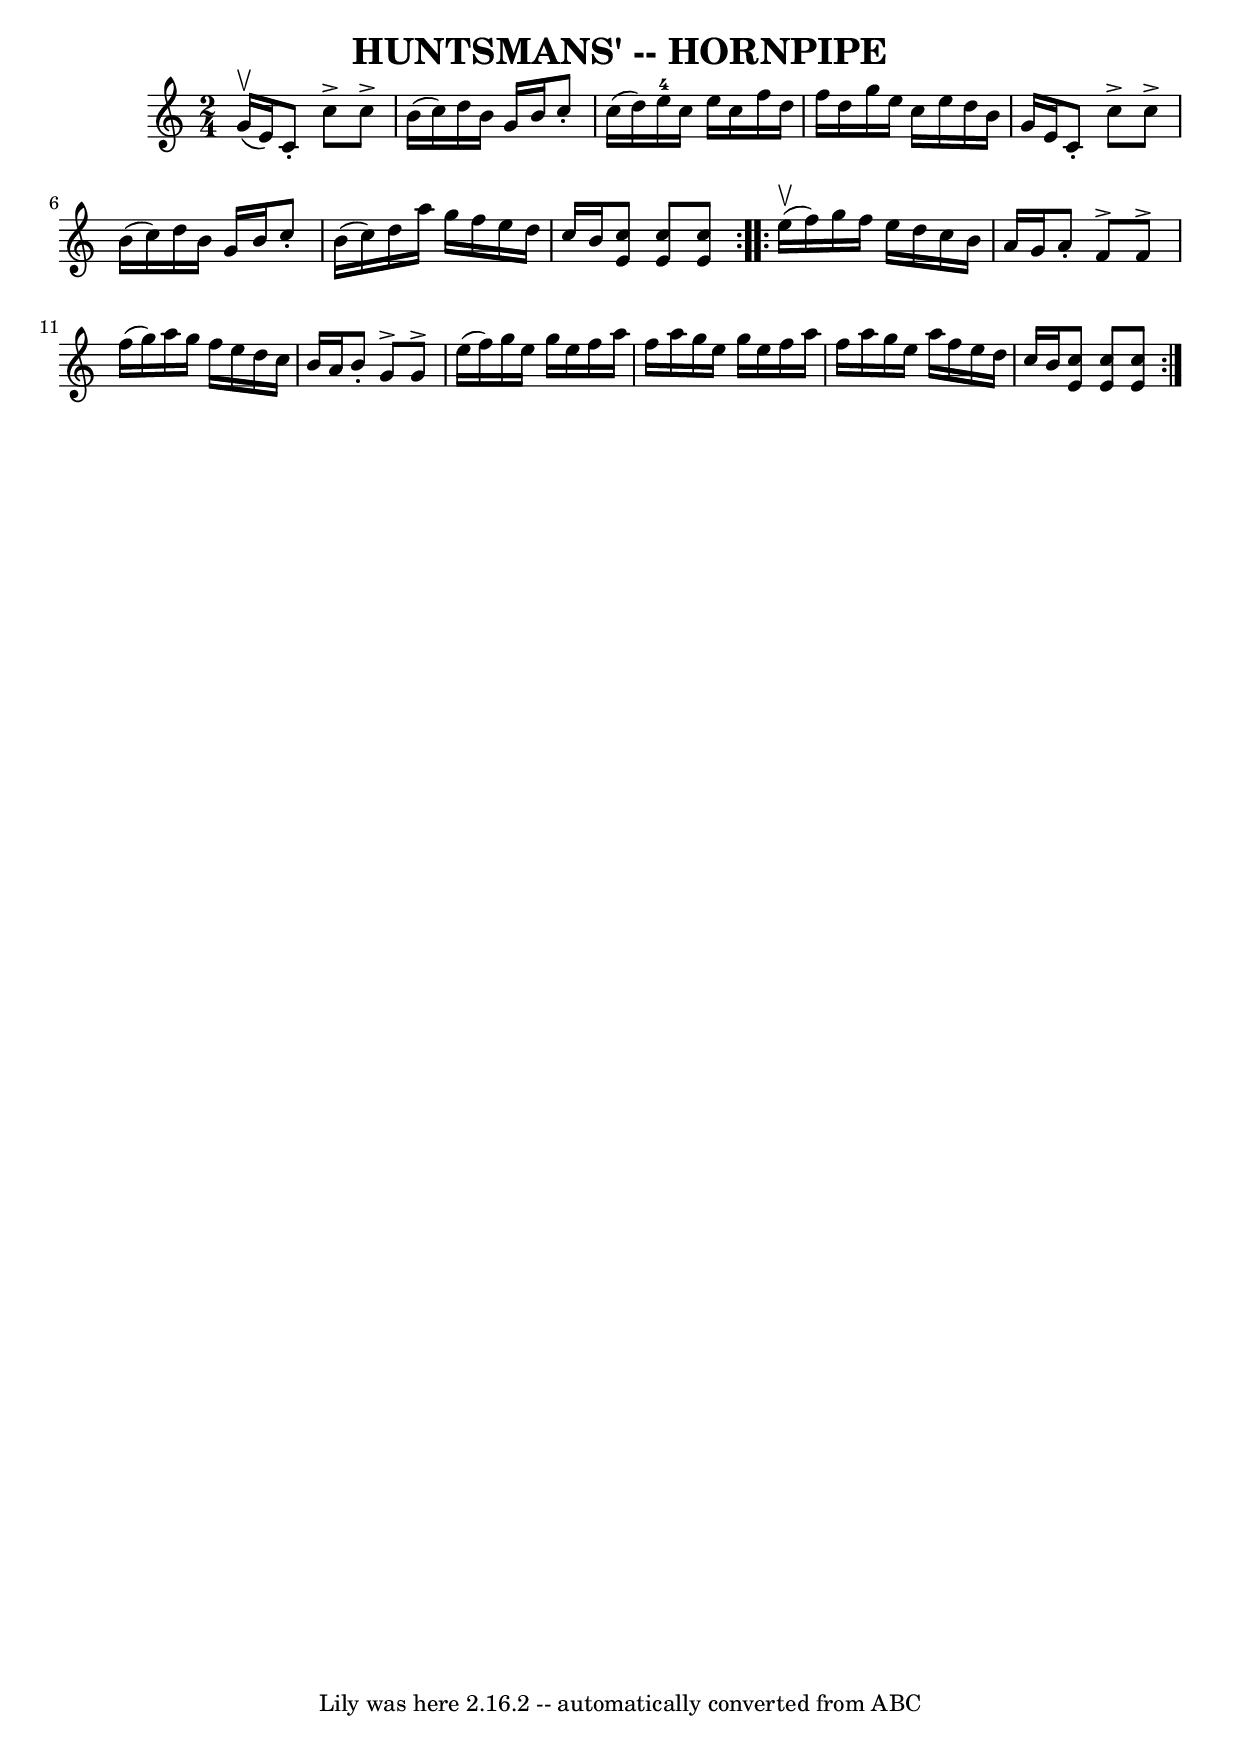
\version "2.16.2"
\include "Mammoth.ily"
\header {
  %% book = "Ryan's Mammoth Collection of Fiddle Tunes"
  crossRefNumber = "1"
  footnotes = ""
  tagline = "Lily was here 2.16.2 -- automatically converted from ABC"
  title = "HUNTSMANS' -- HORNPIPE"

}
voicedefault =  {



  \repeat volta 2 {

    \time 2/4      \key c \major g'16 (^\upbow e'16)         |
    c'8-. c''8^\accent c''8^\accent b'16 (c''16)    |
    d''16 b'16 g'16 b'16 c''8-. c''16 (d''16)    |
    e''16-4 c''16 e''16 c''16 f''16 d''16 f''16 d''16     |
    g''16 e''16 c''16 e''16 d''16 b'16 g'16 e'16     |
    |
    c'8-. c''8^\accent c''8^\accent b'16 (c''16)    |
    d''16 b'16 g'16 b'16 c''8-. b'16 (c''16)    |
    d''16 a''16 g''16 f''16 e''16 d''16 c''16 b'16   |
    << c''8 e'8   >> << c''8 e'8   >> << c''8 e'8   >>   

  }     
  \repeat volta 2 {
    e''16 (^\upbow f''16)         |
    g''16 f''16 e''16 d''16 c''16 b'16 a'16 g'16     |
    a'8-. f'8^\accent f'8^\accent f''16 (g''16)    |
    a''16 g''16 f''16 e''16 d''16 c''16 b'16 a'16     |
    b'8-. g'8^\accent g'8^\accent e''16 (f''16)   | |
    g''16 e''16 g''16 e''16 f''16 a''16 f''16 a''16     |
    g''16 e''16 g''16 e''16 f''16 a''16 f''16 a''16      |
    g''16 e''16 a''16 f''16 e''16 d''16 c''16 b'16   |
    << c''8 e'8   >> << c''8 e'8   >> << c''8 e'8   >>   

  }   

}

\score{
  <<

    \context Staff="default"
    {
      \voicedefault 
      
    }

  >>
  \layout {
    
  }
  \midi {
  }

}
